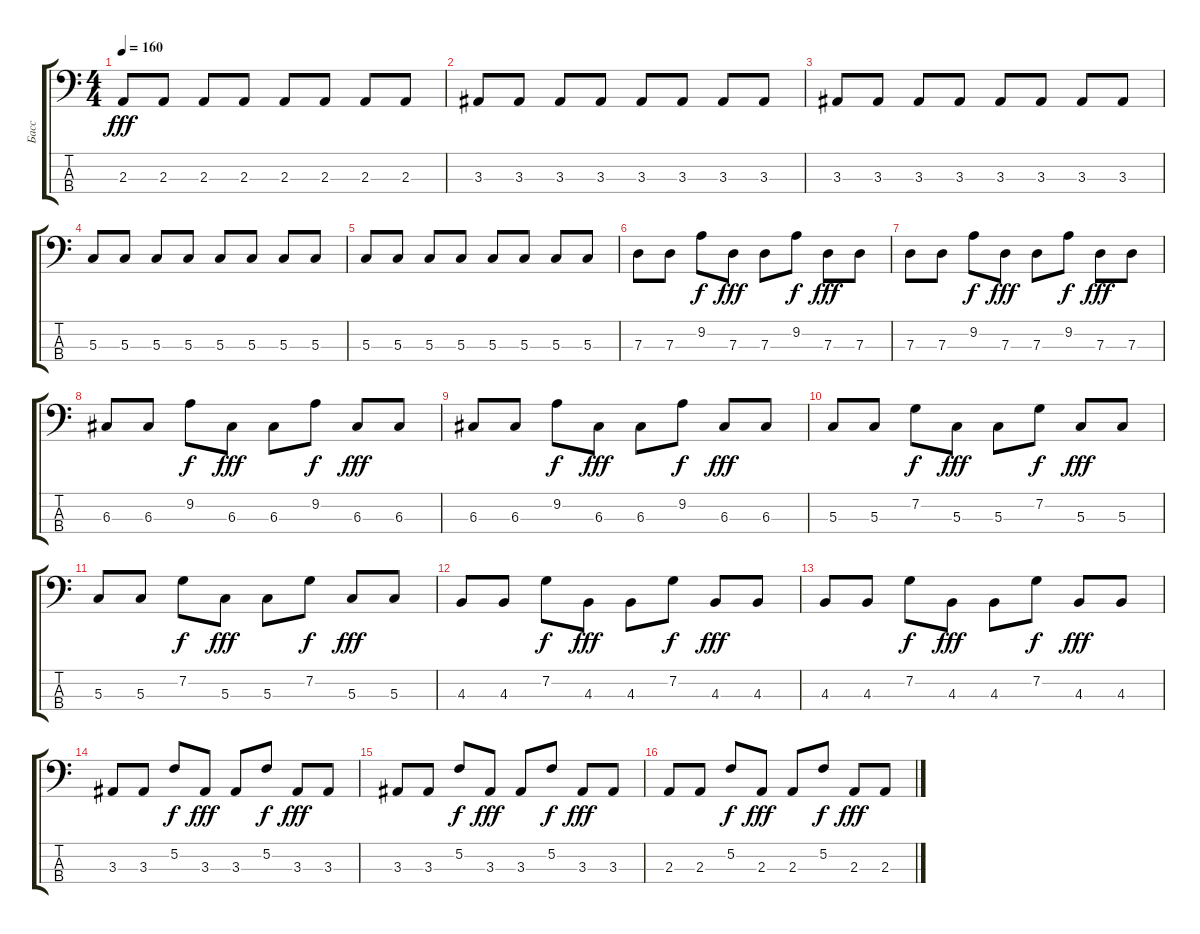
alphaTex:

\track ("Басс" "Басс") {instrument electricbassfinger}
\staff {score tabs}
\tuning (F2 C2 G1 D1) {hide}
\ts (4 4)
\tempo 160
\clef f4
\ks c
2.3.8{dy fff} 2.3.8 2.3.8 2.3.8 2.3.8 2.3.8 2.3.8 2.3.8 |
3.3.8 3.3.8 3.3.8 3.3.8 3.3.8 3.3.8 3.3.8 3.3.8 |
3.3.8 3.3.8 3.3.8 3.3.8 3.3.8 3.3.8 3.3.8 3.3.8 |
5.3.8 5.3.8 5.3.8 5.3.8 5.3.8 5.3.8 5.3.8 5.3.8 |
5.3.8 5.3.8 5.3.8 5.3.8 5.3.8 5.3.8 5.3.8 5.3.8 |
7.3.8 7.3.8 9.2.8{dy f} 7.3.8{dy fff} 7.3.8 9.2.8{dy f} 7.3.8{dy fff} 7.3.8 |
7.3.8 7.3.8 9.2.8{dy f} 7.3.8{dy fff} 7.3.8 9.2.8{dy f} 7.3.8{dy fff} 7.3.8 |
6.3.8 6.3.8 9.2.8{dy f} 6.3.8{dy fff} 6.3.8 9.2.8{dy f} 6.3.8{dy fff} 6.3.8 |
6.3.8 6.3.8 9.2.8{dy f} 6.3.8{dy fff} 6.3.8 9.2.8{dy f} 6.3.8{dy fff} 6.3.8 |
5.3.8 5.3.8 7.2.8{dy f} 5.3.8{dy fff} 5.3.8 7.2.8{dy f} 5.3.8{dy fff} 5.3.8 |
5.3.8 5.3.8 7.2.8{dy f} 5.3.8{dy fff} 5.3.8 7.2.8{dy f} 5.3.8{dy fff} 5.3.8 |
4.3.8 4.3.8 7.2.8{dy f} 4.3.8{dy fff} 4.3.8 7.2.8{dy f} 4.3.8{dy fff} 4.3.8 |
4.3.8 4.3.8 7.2.8{dy f} 4.3.8{dy fff} 4.3.8 7.2.8{dy f} 4.3.8{dy fff} 4.3.8 |
3.3.8 3.3.8 5.2.8{dy f} 3.3.8{dy fff} 3.3.8 5.2.8{dy f} 3.3.8{dy fff} 3.3.8 |
3.3.8 3.3.8 5.2.8{dy f} 3.3.8{dy fff} 3.3.8 5.2.8{dy f} 3.3.8{dy fff} 3.3.8 |
2.3.8 2.3.8 5.2.8{dy f} 2.3.8{dy fff} 2.3.8 5.2.8{dy f} 2.3.8{dy fff} 2.3.8
